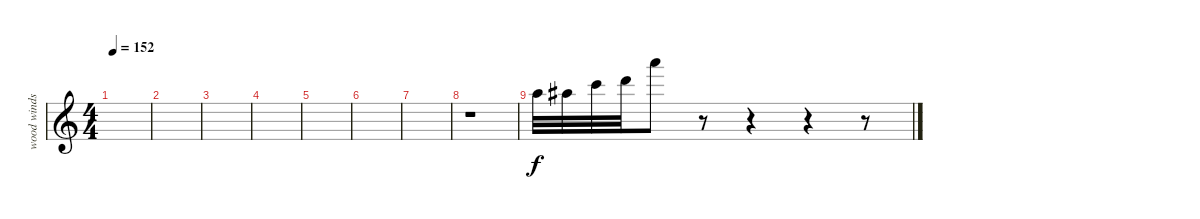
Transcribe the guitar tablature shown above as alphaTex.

\track ("wood winds" "wood winds") {instrument flute}
\staff {score}
\tuning (E4 B3 G3 D3 A2 E2) {hide}
\ts (4 4)
\tempo 152
\clef g2
\ks c
|
|
|
|
|
|
|
r.1 |
17.1.32 18.1.32 20.1.32 22.1.32 29.1.8 r.8 r.4 r.4 r.8
